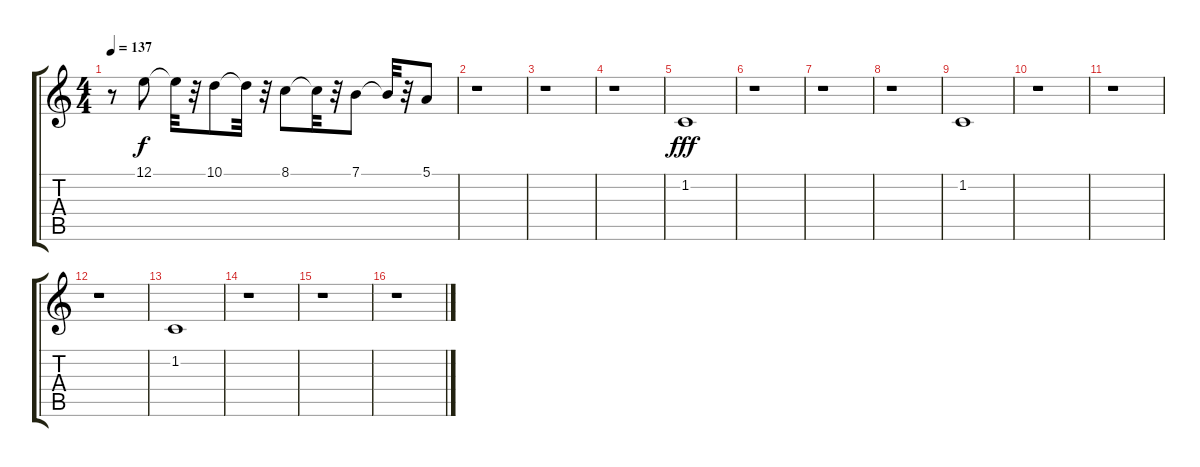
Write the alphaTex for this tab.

\track "" {instrument reversecymbal}
\staff {score tabs}
\tuning (E4 B3 G3 D3 A2 E2) {hide}
\ts (4 4)
\tempo 137
\clef g2
\ks c
r.8{dy f} 12.1.8 12.1{t}.32 r.32 10.1.8 10.1{t}.32 r.32 8.1.8 8.1{t}.32 r.32 7.1.8 7.1{t}.32 r.32 5.1.8 |
r.1 |
r.1 |
r.1 |
1.2.1{dy fff instrument reversecymbal} |
r.1 |
r.1 |
r.1 |
1.2.1 |
r.1 |
r.1 |
r.1 |
1.2.1 |
r.1 |
r.1 |
r.1
